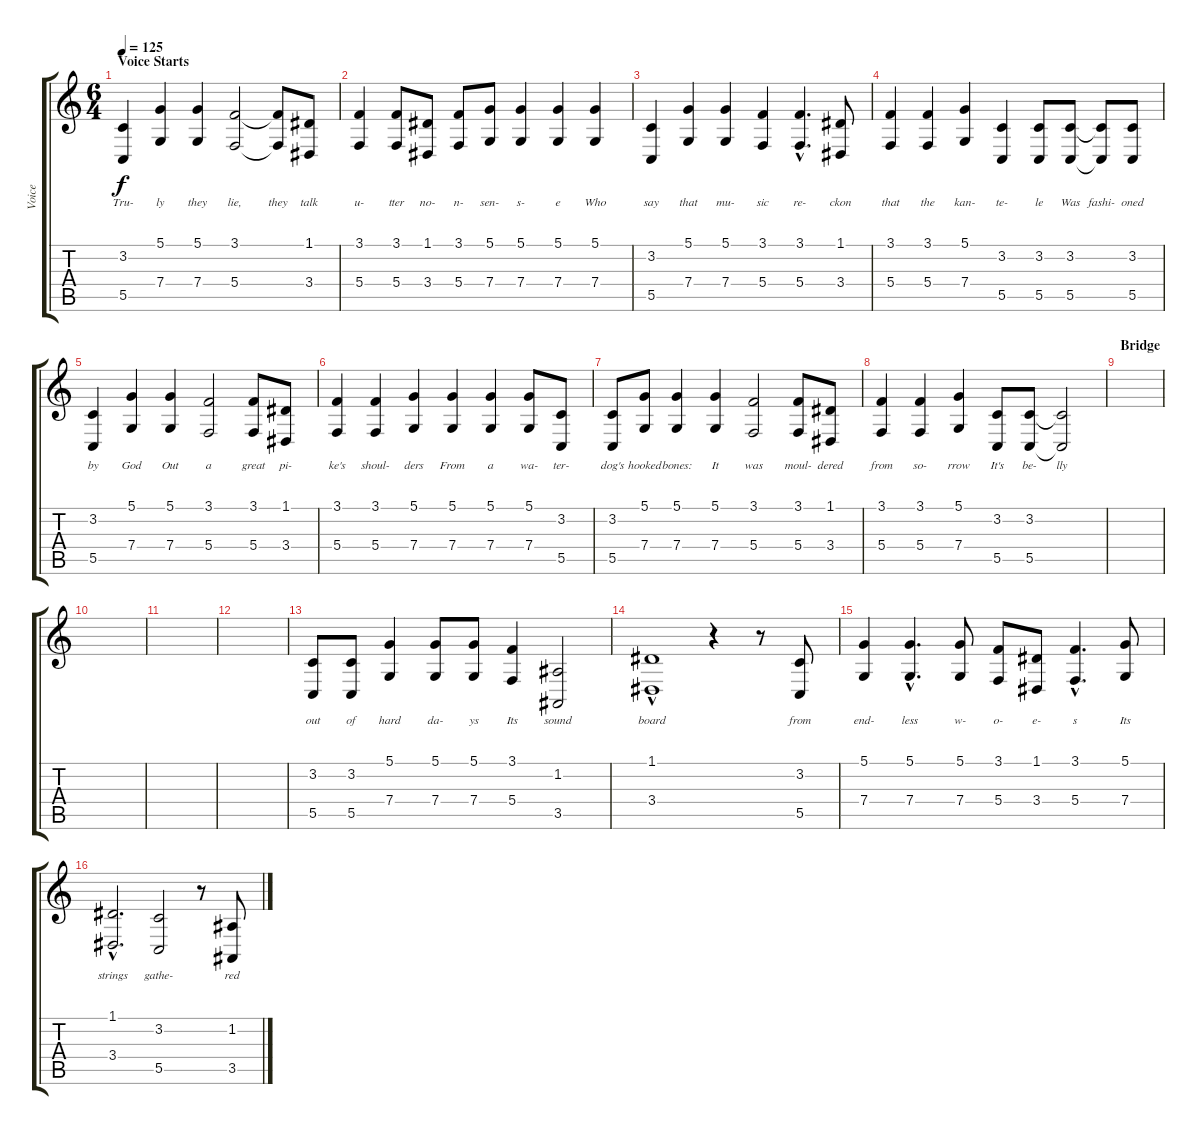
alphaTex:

\track ("Voice" "Voice") {instrument lead2sawtooth}
\staff {score tabs}
\tuning (D4 A3 F3 C3 G2 D2) {hide}
\ts (6 4)
\section ("" "Voice Starts")
\tempo 125
\clef g2
\ks c
(3.2 5.5).4{lyrics (0 "Tru-") lyrics (1 "") lyrics (2 "") lyrics (3 "") lyrics (4 "") dy f} (5.1 7.4).4{lyrics (0 "ly") lyrics (1 "") lyrics (2 "") lyrics (3 "") lyrics (4 "")} (5.1 7.4).4{lyrics (0 "they") lyrics (1 "") lyrics (2 "") lyrics (3 "") lyrics (4 "")} (3.1 5.4).2{lyrics (0 "lie,") lyrics (1 "") lyrics (2 "") lyrics (3 "") lyrics (4 "")} (3.1{t} 5.4{t}).8{lyrics (0 "they") lyrics (1 "") lyrics (2 "") lyrics (3 "") lyrics (4 "")} (1.1 3.4).8{lyrics (0 "talk") lyrics (1 "") lyrics (2 "") lyrics (3 "") lyrics (4 "")} |
(3.1 5.4).4{lyrics (0 "u-") lyrics (1 "") lyrics (2 "") lyrics (3 "") lyrics (4 "")} (3.1 5.4).8{lyrics (0 "tter") lyrics (1 "") lyrics (2 "") lyrics (3 "") lyrics (4 "")} (1.1 3.4).8{lyrics (0 "no-") lyrics (1 "") lyrics (2 "") lyrics (3 "") lyrics (4 "")} (3.1 5.4).8{lyrics (0 "n-") lyrics (1 "") lyrics (2 "") lyrics (3 "") lyrics (4 "")} (5.1 7.4).8{lyrics (0 "sen-") lyrics (1 "") lyrics (2 "") lyrics (3 "") lyrics (4 "")} (5.1 7.4).4{lyrics (0 "s-") lyrics (1 "") lyrics (2 "") lyrics (3 "") lyrics (4 "")} (5.1 7.4).4{lyrics (0 "e") lyrics (1 "") lyrics (2 "") lyrics (3 "") lyrics (4 "")} (5.1 7.4).4{lyrics (0 "Who") lyrics (1 "") lyrics (2 "") lyrics (3 "") lyrics (4 "")} |
(3.2 5.5).4{lyrics (0 "say") lyrics (1 "") lyrics (2 "") lyrics (3 "") lyrics (4 "")} (5.1 7.4).4{lyrics (0 "that") lyrics (1 "") lyrics (2 "") lyrics (3 "") lyrics (4 "")} (5.1 7.4).4{lyrics (0 "mu-") lyrics (1 "") lyrics (2 "") lyrics (3 "") lyrics (4 "")} (3.1 5.4).4{lyrics (0 "sic") lyrics (1 "") lyrics (2 "") lyrics (3 "") lyrics (4 "")} (3.1{hac} 5.4{hac}).4{d lyrics (0 "re-") lyrics (1 "") lyrics (2 "") lyrics (3 "") lyrics (4 "")} (1.1 3.4).8{lyrics (0 "ckon") lyrics (1 "") lyrics (2 "") lyrics (3 "") lyrics (4 "")} |
(3.1 5.4).4{lyrics (0 "that") lyrics (1 "") lyrics (2 "") lyrics (3 "") lyrics (4 "")} (3.1 5.4).4{lyrics (0 "the") lyrics (1 "") lyrics (2 "") lyrics (3 "") lyrics (4 "")} (5.1 7.4).4{lyrics (0 "kan-") lyrics (1 "") lyrics (2 "") lyrics (3 "") lyrics (4 "")} (3.2 5.5).4{lyrics (0 "te-") lyrics (1 "") lyrics (2 "") lyrics (3 "") lyrics (4 "")} (3.2 5.5).8{lyrics (0 "le") lyrics (1 "") lyrics (2 "") lyrics (3 "") lyrics (4 "")} (3.2 5.5).8{lyrics (0 "Was") lyrics (1 "") lyrics (2 "") lyrics (3 "") lyrics (4 "")} (3.2{t} 5.5{t}).8{lyrics (0 "fashi-") lyrics (1 "") lyrics (2 "") lyrics (3 "") lyrics (4 "")} (3.2 5.5).8{lyrics (0 "oned") lyrics (1 "") lyrics (2 "") lyrics (3 "") lyrics (4 "")} |
(3.2 5.5).4{lyrics (0 "by") lyrics (1 "") lyrics (2 "") lyrics (3 "") lyrics (4 "")} (5.1 7.4).4{lyrics (0 "God") lyrics (1 "") lyrics (2 "") lyrics (3 "") lyrics (4 "")} (5.1 7.4).4{lyrics (0 "Out") lyrics (1 "") lyrics (2 "") lyrics (3 "") lyrics (4 "")} (3.1 5.4).2{lyrics (0 "a") lyrics (1 "") lyrics (2 "") lyrics (3 "") lyrics (4 "")} (3.1 5.4).8{lyrics (0 "great") lyrics (1 "") lyrics (2 "") lyrics (3 "") lyrics (4 "")} (1.1 3.4).8{lyrics (0 "pi-") lyrics (1 "") lyrics (2 "") lyrics (3 "") lyrics (4 "")} |
(3.1 5.4).4{lyrics (0 "ke's") lyrics (1 "") lyrics (2 "") lyrics (3 "") lyrics (4 "")} (3.1 5.4).4{lyrics (0 "shoul-") lyrics (1 "") lyrics (2 "") lyrics (3 "") lyrics (4 "")} (5.1 7.4).4{lyrics (0 "ders") lyrics (1 "") lyrics (2 "") lyrics (3 "") lyrics (4 "")} (5.1 7.4).4{lyrics (0 "From") lyrics (1 "") lyrics (2 "") lyrics (3 "") lyrics (4 "")} (5.1 7.4).4{lyrics (0 "a") lyrics (1 "") lyrics (2 "") lyrics (3 "") lyrics (4 "")} (5.1 7.4).8{lyrics (0 "wa-") lyrics (1 "") lyrics (2 "") lyrics (3 "") lyrics (4 "")} (3.2 5.5).8{lyrics (0 "ter-") lyrics (1 "") lyrics (2 "") lyrics (3 "") lyrics (4 "")} |
(3.2 5.5).8{lyrics (0 "dog's") lyrics (1 "") lyrics (2 "") lyrics (3 "") lyrics (4 "")} (5.1 7.4).8{lyrics (0 "hooked") lyrics (1 "") lyrics (2 "") lyrics (3 "") lyrics (4 "")} (5.1 7.4).4{lyrics (0 "bones:") lyrics (1 "") lyrics (2 "") lyrics (3 "") lyrics (4 "")} (5.1 7.4).4{lyrics (0 "It") lyrics (1 "") lyrics (2 "") lyrics (3 "") lyrics (4 "")} (3.1 5.4).2{lyrics (0 "was") lyrics (1 "") lyrics (2 "") lyrics (3 "") lyrics (4 "")} (3.1 5.4).8{lyrics (0 "moul-") lyrics (1 "") lyrics (2 "") lyrics (3 "") lyrics (4 "")} (1.1 3.4).8{lyrics (0 "dered") lyrics (1 "") lyrics (2 "") lyrics (3 "") lyrics (4 "")} |
(3.1 5.4).4{lyrics (0 "from") lyrics (1 "") lyrics (2 "") lyrics (3 "") lyrics (4 "")} (3.1 5.4).4{lyrics (0 "so-") lyrics (1 "") lyrics (2 "") lyrics (3 "") lyrics (4 "")} (5.1 7.4).4{lyrics (0 "rrow") lyrics (1 "") lyrics (2 "") lyrics (3 "") lyrics (4 "")} (3.2 5.5).8{lyrics (0 "It's") lyrics (1 "") lyrics (2 "") lyrics (3 "") lyrics (4 "")} (3.2 5.5).8{lyrics (0 "be-") lyrics (1 "") lyrics (2 "") lyrics (3 "") lyrics (4 "")} (3.2{t} 5.5{t}).2{lyrics (0 "lly") lyrics (1 "") lyrics (2 "") lyrics (3 "") lyrics (4 "")} |
\section ("" "Bridge")
|
|
|
|
(3.2 5.5).8{lyrics (0 "out") lyrics (1 "") lyrics (2 "") lyrics (3 "") lyrics (4 "") volume 14} (3.2 5.5).8{lyrics (0 "of") lyrics (1 "") lyrics (2 "") lyrics (3 "") lyrics (4 "")} (5.1 7.4).4{lyrics (0 "hard") lyrics (1 "") lyrics (2 "") lyrics (3 "") lyrics (4 "")} (5.1 7.4).8{lyrics (0 "da-") lyrics (1 "") lyrics (2 "") lyrics (3 "") lyrics (4 "")} (5.1 7.4).8{lyrics (0 "ys") lyrics (1 "") lyrics (2 "") lyrics (3 "") lyrics (4 "")} (3.1 5.4).4{lyrics (0 "Its") lyrics (1 "") lyrics (2 "") lyrics (3 "") lyrics (4 "")} (1.2 3.5).2{lyrics (0 "sound") lyrics (1 "") lyrics (2 "") lyrics (3 "") lyrics (4 "")} |
(1.1{hac} 3.4{hac}).1{lyrics (0 "board") lyrics (1 "") lyrics (2 "") lyrics (3 "") lyrics (4 "")} r.4 r.8 (3.2 5.5).8{lyrics (0 "from") lyrics (1 "") lyrics (2 "") lyrics (3 "") lyrics (4 "")} |
(5.1 7.4).4{lyrics (0 "end-") lyrics (1 "") lyrics (2 "") lyrics (3 "") lyrics (4 "")} (5.1{hac} 7.4{hac}).4{d lyrics (0 "less") lyrics (1 "") lyrics (2 "") lyrics (3 "") lyrics (4 "")} (5.1 7.4).8{lyrics (0 "w-") lyrics (1 "") lyrics (2 "") lyrics (3 "") lyrics (4 "")} (3.1 5.4).8{lyrics (0 "o-") lyrics (1 "") lyrics (2 "") lyrics (3 "") lyrics (4 "")} (1.1 3.4).8{lyrics (0 "e-") lyrics (1 "") lyrics (2 "") lyrics (3 "") lyrics (4 "")} (3.1{hac} 5.4{hac}).4{d lyrics (0 "s") lyrics (1 "") lyrics (2 "") lyrics (3 "") lyrics (4 "")} (5.1 7.4).8{lyrics (0 "Its") lyrics (1 "") lyrics (2 "") lyrics (3 "") lyrics (4 "")} |
(1.1{hac} 3.4{hac}).2{d lyrics (0 "strings") lyrics (1 "") lyrics (2 "") lyrics (3 "") lyrics (4 "")} (3.2 5.5).2{lyrics (0 "gathe-") lyrics (1 "") lyrics (2 "") lyrics (3 "") lyrics (4 "")} r.8 (1.2 3.5).8{lyrics (0 "red") lyrics (1 "") lyrics (2 "") lyrics (3 "") lyrics (4 "")}
